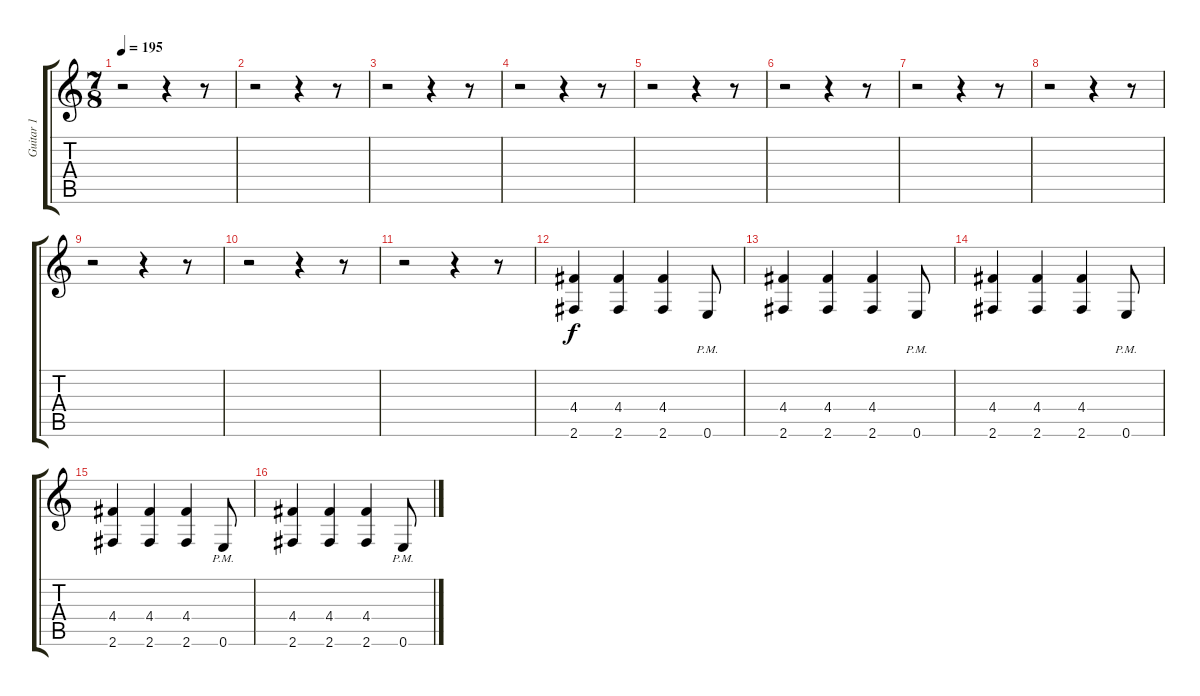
\track ("Guitar 1" "Guitar 1") {instrument distortionguitar}
\staff {score tabs}
\tuning (E4 B3 G3 D3 A2 E2) {hide}
\ts (7 8)
\tempo 195
\clef g2
\ks c
r.2{dy f} r.4 r.8 |
r.2 r.4 r.8 |
r.2 r.4 r.8 |
r.2 r.4 r.8 |
r.2 r.4 r.8 |
r.2 r.4 r.8 |
r.2 r.4 r.8 |
r.2 r.4 r.8 |
r.2 r.4 r.8 |
r.2 r.4 r.8 |
r.2 r.4 r.8 |
(4.4 2.6).4 (4.4 2.6).4 (4.4 2.6).4 0.6{pm}.8 |
(4.4 2.6).4 (4.4 2.6).4 (4.4 2.6).4 0.6{pm}.8 |
(4.4 2.6).4 (4.4 2.6).4 (4.4 2.6).4 0.6{pm}.8 |
(4.4 2.6).4 (4.4 2.6).4 (4.4 2.6).4 0.6{pm}.8 |
(4.4 2.6).4 (4.4 2.6).4 (4.4 2.6).4 0.6{pm}.8
